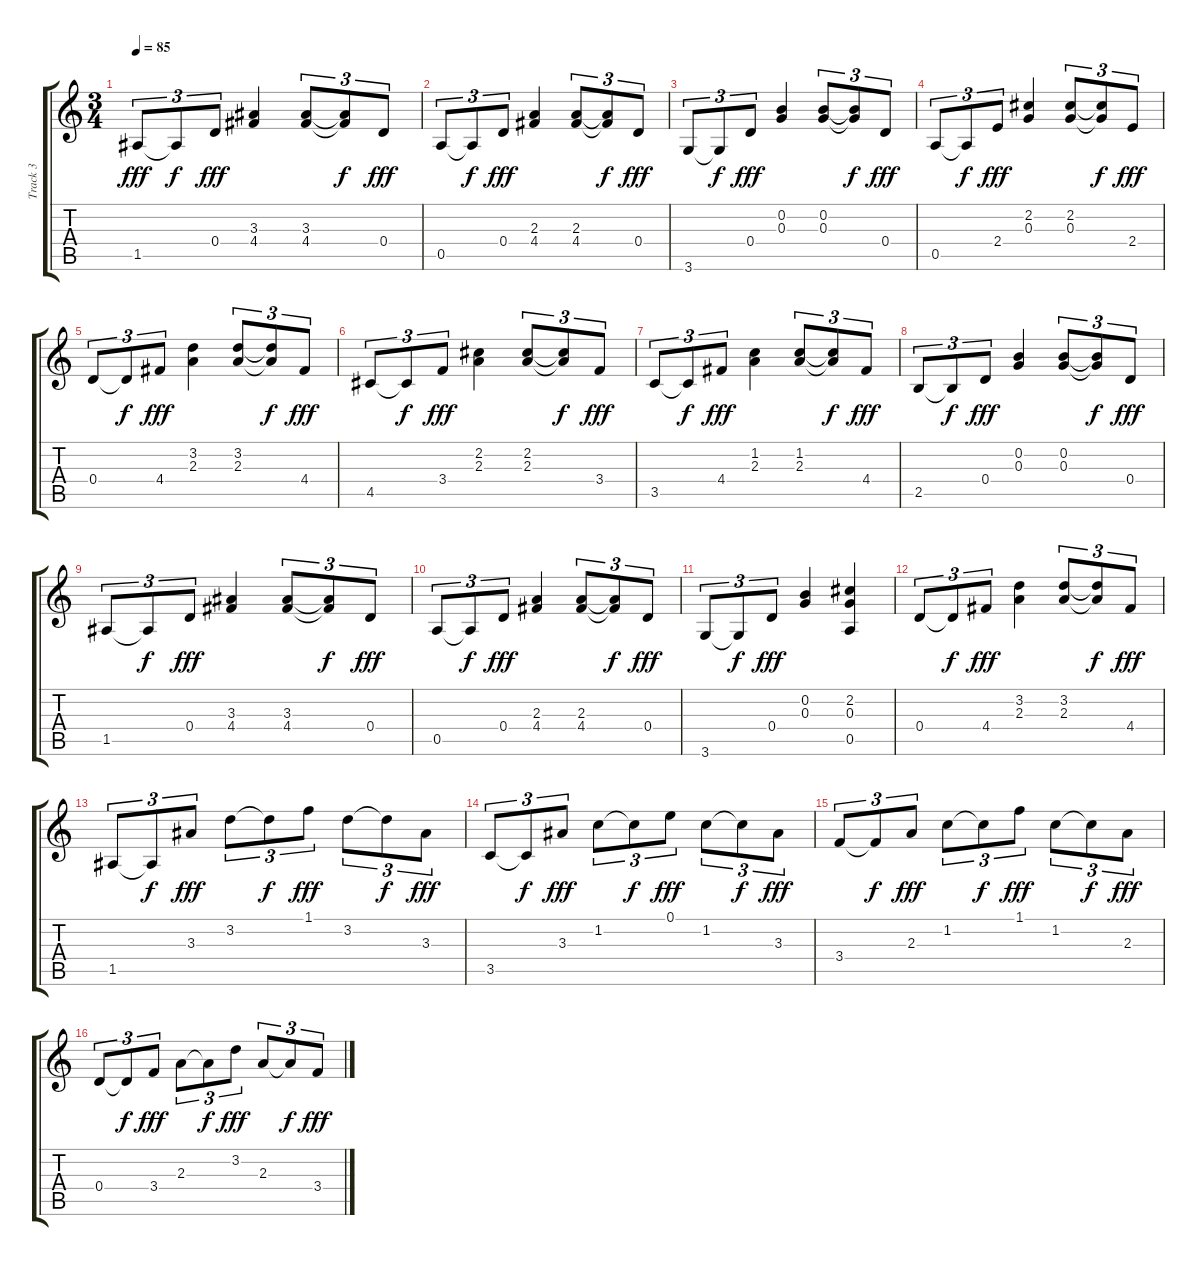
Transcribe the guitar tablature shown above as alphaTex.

\track ("Track 3" "Track 3") {instrument electricguitarjazz}
\staff {score tabs}
\tuning (E4 B3 G3 D3 A2 E2) {hide}
\ts (3 4)
\tempo 85
\clef g2
\ks c
1.5.8{tu (3 2) dy fff} 1.5{t}.8{tu (3 2) dy f} 0.4.8{tu (3 2) dy fff} (3.3 4.4).4 (3.3 4.4).8{tu (3 2)} (3.3{t} 4.4{t}).8{tu (3 2) dy f} 0.4.8{tu (3 2) dy fff} |
0.5.8{tu (3 2)} 0.5{t}.8{tu (3 2) dy f} 0.4.8{tu (3 2) dy fff} (2.3 4.4).4 (2.3 4.4).8{tu (3 2)} (2.3{t} 4.4{t}).8{tu (3 2) dy f} 0.4.8{tu (3 2) dy fff} |
3.6.8{tu (3 2)} 3.6{t}.8{tu (3 2) dy f} 0.4.8{tu (3 2) dy fff} (0.2 0.3).4 (0.2 0.3).8{tu (3 2)} (0.2{t} 0.3{t}).8{tu (3 2) dy f} 0.4.8{tu (3 2) dy fff} |
0.5.8{tu (3 2)} 0.5{t}.8{tu (3 2) dy f} 2.4.8{tu (3 2) dy fff} (2.2 0.3).4 (2.2 0.3).8{tu (3 2)} (2.2{t} 0.3{t}).8{tu (3 2) dy f} 2.4.8{tu (3 2) dy fff} |
0.4.8{tu (3 2)} 0.4{t}.8{tu (3 2) dy f} 4.4.8{tu (3 2) dy fff} (3.2 2.3).4 (3.2 2.3).8{tu (3 2)} (3.2{t} 2.3{t}).8{tu (3 2) dy f} 4.4.8{tu (3 2) dy fff} |
4.5.8{tu (3 2)} 4.5{t}.8{tu (3 2) dy f} 3.4.8{tu (3 2) dy fff} (2.2 2.3).4 (2.2 2.3).8{tu (3 2)} (2.2{t} 2.3{t}).8{tu (3 2) dy f} 3.4.8{tu (3 2) dy fff} |
3.5.8{tu (3 2)} 3.5{t}.8{tu (3 2) dy f} 4.4.8{tu (3 2) dy fff} (1.2 2.3).4 (1.2 2.3).8{tu (3 2)} (1.2{t} 2.3{t}).8{tu (3 2) dy f} 4.4.8{tu (3 2) dy fff} |
2.5.8{tu (3 2)} 2.5{t}.8{tu (3 2) dy f} 0.4.8{tu (3 2) dy fff} (0.2 0.3).4 (0.2 0.3).8{tu (3 2)} (0.2{t} 0.3{t}).8{tu (3 2) dy f} 0.4.8{tu (3 2) dy fff} |
1.5.8{tu (3 2)} 1.5{t}.8{tu (3 2) dy f} 0.4.8{tu (3 2) dy fff} (3.3 4.4).4 (3.3 4.4).8{tu (3 2)} (3.3{t} 4.4{t}).8{tu (3 2) dy f} 0.4.8{tu (3 2) dy fff} |
0.5.8{tu (3 2)} 0.5{t}.8{tu (3 2) dy f} 0.4.8{tu (3 2) dy fff} (2.3 4.4).4 (2.3 4.4).8{tu (3 2)} (2.3{t} 4.4{t}).8{tu (3 2) dy f} 0.4.8{tu (3 2) dy fff} |
3.6.8{tu (3 2)} 3.6{t}.8{tu (3 2) dy f} 0.4.8{tu (3 2) dy fff} (0.2 0.3).4 (2.2 0.3 0.5).4 |
0.4.8{tu (3 2)} 0.4{t}.8{tu (3 2) dy f} 4.4.8{tu (3 2) dy fff} (3.2 2.3).4 (3.2 2.3).8{tu (3 2)} (3.2{t} 2.3{t}).8{tu (3 2) dy f} 4.4.8{tu (3 2) dy fff} |
1.5.8{tu (3 2)} 1.5{t}.8{tu (3 2) dy f} 3.3.8{tu (3 2) dy fff} 3.2.8{tu (3 2)} 3.2{t}.8{tu (3 2) dy f} 1.1.8{tu (3 2) dy fff} 3.2.8{tu (3 2)} 3.2{t}.8{tu (3 2) dy f} 3.3.8{tu (3 2) dy fff} |
3.5.8{tu (3 2)} 3.5{t}.8{tu (3 2) dy f} 3.3.8{tu (3 2) dy fff} 1.2.8{tu (3 2)} 1.2{t}.8{tu (3 2) dy f} 0.1.8{tu (3 2) dy fff} 1.2.8{tu (3 2)} 1.2{t}.8{tu (3 2) dy f} 3.3.8{tu (3 2) dy fff} |
3.4.8{tu (3 2)} 3.4{t}.8{tu (3 2) dy f} 2.3.8{tu (3 2) dy fff} 1.2.8{tu (3 2)} 1.2{t}.8{tu (3 2) dy f} 1.1.8{tu (3 2) dy fff} 1.2.8{tu (3 2)} 1.2{t}.8{tu (3 2) dy f} 2.3.8{tu (3 2) dy fff} |
0.4.8{tu (3 2)} 0.4{t}.8{tu (3 2) dy f} 3.4.8{tu (3 2) dy fff} 2.3.8{tu (3 2)} 2.3{t}.8{tu (3 2) dy f} 3.2.8{tu (3 2) dy fff} 2.3.8{tu (3 2)} 2.3{t}.8{tu (3 2) dy f} 3.4.8{tu (3 2) dy fff}
